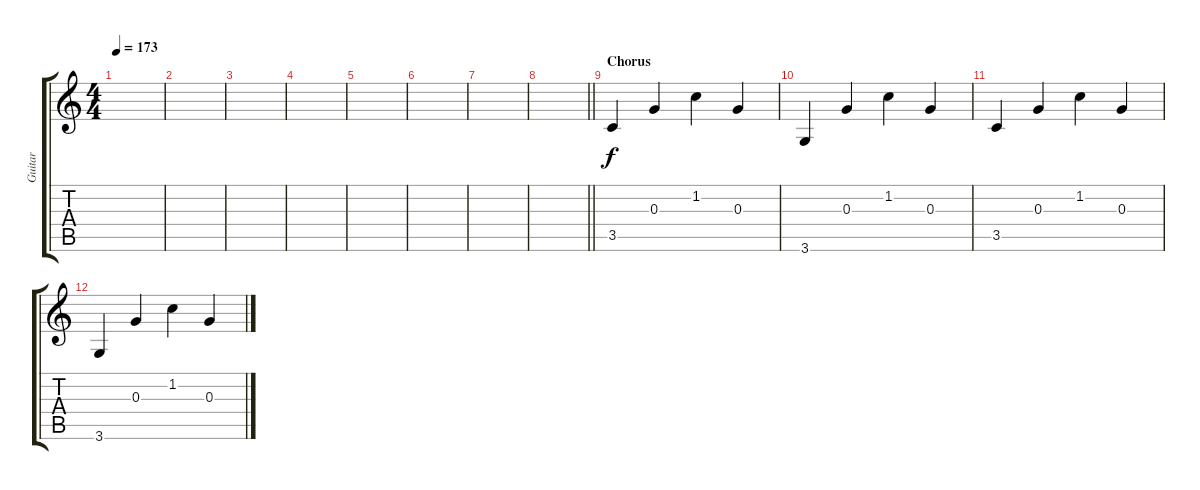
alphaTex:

\track ("Guitar" "Guitar") {instrument distortionguitar}
\staff {score tabs}
\tuning (E4 B3 G3 D3 A2 E2) {hide}
\ts (4 4)
\tempo 173
\clef g2
\ks c
|
|
|
|
|
|
|
\barLineRight lightlight
|
\section ("" "Chorus")
3.5.4{volume 10 balance 6} 0.3.4 1.2.4 0.3.4 |
3.6.4 0.3.4 1.2.4 0.3.4 |
3.5.4 0.3.4 1.2.4 0.3.4 |
3.6.4 0.3.4 1.2.4 0.3.4
